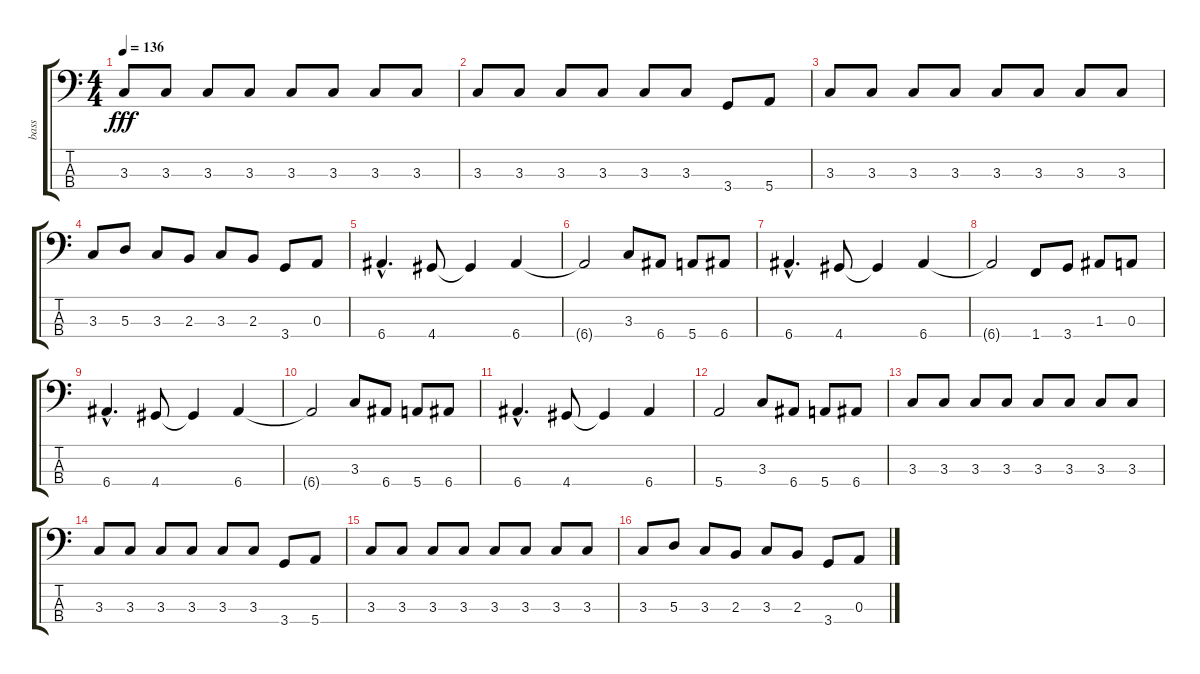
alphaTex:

\track ("bass" "bass") {instrument electricbassfinger}
\staff {score tabs}
\tuning (G2 D2 A1 E1) {hide}
\ts (4 4)
\tempo 136
\clef f4
\ks c
3.3.8{dy fff} 3.3.8 3.3.8 3.3.8 3.3.8 3.3.8 3.3.8 3.3.8 |
3.3.8 3.3.8 3.3.8 3.3.8 3.3.8 3.3.8 3.4.8 5.4.8 |
3.3.8 3.3.8 3.3.8 3.3.8 3.3.8 3.3.8 3.3.8 3.3.8 |
3.3.8 5.3.8 3.3.8 2.3.8 3.3.8 2.3.8 3.4.8 0.3.8 |
6.4{hac}.4{d} 4.4.8 4.4{t}.4 6.4.4 |
6.4{t}.2 3.3.8 6.4.8 5.4.8 6.4.8 |
6.4{hac}.4{d} 4.4.8 4.4{t}.4 6.4.4 |
6.4{t}.2 1.4.8 3.4.8 1.3.8 0.3.8 |
6.4{hac}.4{d} 4.4.8 4.4{t}.4 6.4.4 |
6.4{t}.2 3.3.8 6.4.8 5.4.8 6.4.8 |
6.4{hac}.4{d} 4.4.8 4.4{t}.4 6.4.4 |
5.4.2 3.3.8 6.4.8 5.4.8 6.4.8 |
3.3.8 3.3.8 3.3.8 3.3.8 3.3.8 3.3.8 3.3.8 3.3.8 |
3.3.8 3.3.8 3.3.8 3.3.8 3.3.8 3.3.8 3.4.8 5.4.8 |
3.3.8 3.3.8 3.3.8 3.3.8 3.3.8 3.3.8 3.3.8 3.3.8 |
3.3.8 5.3.8 3.3.8 2.3.8 3.3.8 2.3.8 3.4.8 0.3.8
